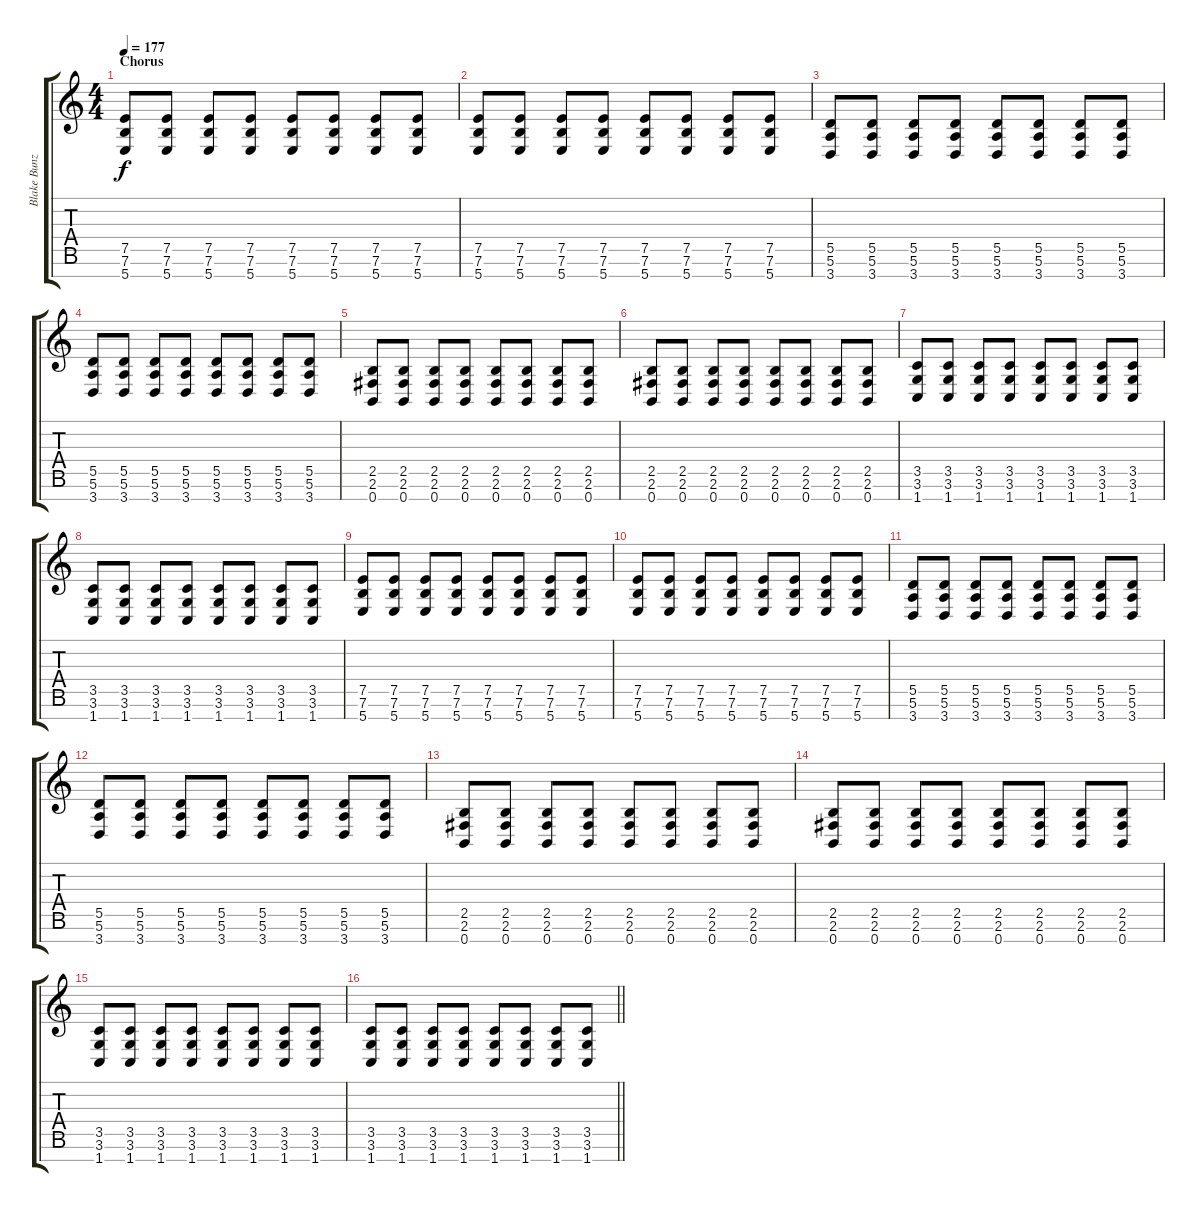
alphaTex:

\track ("Blake Bunzel (Rhythm Guitar)" "Blake Bunz") {instrument distortionguitar}
\staff {score tabs}
\tuning (E4 B3 G3 D3 A2 E2 B1) {hide}
\ts (4 4)
\section ("" "Chorus")
\tempo 177
\clef g2
\ks c
(7.5 7.6 5.7).8{dy f} (7.5 7.6 5.7).8 (7.5 7.6 5.7).8 (7.5 7.6 5.7).8 (7.5 7.6 5.7).8 (7.5 7.6 5.7).8 (7.5 7.6 5.7).8 (7.5 7.6 5.7).8 |
(7.5 7.6 5.7).8 (7.5 7.6 5.7).8 (7.5 7.6 5.7).8 (7.5 7.6 5.7).8 (7.5 7.6 5.7).8 (7.5 7.6 5.7).8 (7.5 7.6 5.7).8 (7.5 7.6 5.7).8 |
(5.5 5.6 3.7).8 (5.5 5.6 3.7).8 (5.5 5.6 3.7).8 (5.5 5.6 3.7).8 (5.5 5.6 3.7).8 (5.5 5.6 3.7).8 (5.5 5.6 3.7).8 (5.5 5.6 3.7).8 |
(5.5 5.6 3.7).8 (5.5 5.6 3.7).8 (5.5 5.6 3.7).8 (5.5 5.6 3.7).8 (5.5 5.6 3.7).8 (5.5 5.6 3.7).8 (5.5 5.6 3.7).8 (5.5 5.6 3.7).8 |
(2.5 2.6 0.7).8 (2.5 2.6 0.7).8 (2.5 2.6 0.7).8 (2.5 2.6 0.7).8 (2.5 2.6 0.7).8 (2.5 2.6 0.7).8 (2.5 2.6 0.7).8 (2.5 2.6 0.7).8 |
(2.5 2.6 0.7).8 (2.5 2.6 0.7).8 (2.5 2.6 0.7).8 (2.5 2.6 0.7).8 (2.5 2.6 0.7).8 (2.5 2.6 0.7).8 (2.5 2.6 0.7).8 (2.5 2.6 0.7).8 |
(3.5 3.6 1.7).8 (3.5 3.6 1.7).8 (3.5 3.6 1.7).8 (3.5 3.6 1.7).8 (3.5 3.6 1.7).8 (3.5 3.6 1.7).8 (3.5 3.6 1.7).8 (3.5 3.6 1.7).8 |
(3.5 3.6 1.7).8 (3.5 3.6 1.7).8 (3.5 3.6 1.7).8 (3.5 3.6 1.7).8 (3.5 3.6 1.7).8 (3.5 3.6 1.7).8 (3.5 3.6 1.7).8 (3.5 3.6 1.7).8 |
(7.5 7.6 5.7).8 (7.5 7.6 5.7).8 (7.5 7.6 5.7).8 (7.5 7.6 5.7).8 (7.5 7.6 5.7).8 (7.5 7.6 5.7).8 (7.5 7.6 5.7).8 (7.5 7.6 5.7).8 |
(7.5 7.6 5.7).8 (7.5 7.6 5.7).8 (7.5 7.6 5.7).8 (7.5 7.6 5.7).8 (7.5 7.6 5.7).8 (7.5 7.6 5.7).8 (7.5 7.6 5.7).8 (7.5 7.6 5.7).8 |
(5.5 5.6 3.7).8 (5.5 5.6 3.7).8 (5.5 5.6 3.7).8 (5.5 5.6 3.7).8 (5.5 5.6 3.7).8 (5.5 5.6 3.7).8 (5.5 5.6 3.7).8 (5.5 5.6 3.7).8 |
(5.5 5.6 3.7).8 (5.5 5.6 3.7).8 (5.5 5.6 3.7).8 (5.5 5.6 3.7).8 (5.5 5.6 3.7).8 (5.5 5.6 3.7).8 (5.5 5.6 3.7).8 (5.5 5.6 3.7).8 |
(2.5 2.6 0.7).8 (2.5 2.6 0.7).8 (2.5 2.6 0.7).8 (2.5 2.6 0.7).8 (2.5 2.6 0.7).8 (2.5 2.6 0.7).8 (2.5 2.6 0.7).8 (2.5 2.6 0.7).8 |
(2.5 2.6 0.7).8 (2.5 2.6 0.7).8 (2.5 2.6 0.7).8 (2.5 2.6 0.7).8 (2.5 2.6 0.7).8 (2.5 2.6 0.7).8 (2.5 2.6 0.7).8 (2.5 2.6 0.7).8 |
(3.5 3.6 1.7).8 (3.5 3.6 1.7).8 (3.5 3.6 1.7).8 (3.5 3.6 1.7).8 (3.5 3.6 1.7).8 (3.5 3.6 1.7).8 (3.5 3.6 1.7).8 (3.5 3.6 1.7).8 |
\barLineRight lightlight
(3.5 3.6 1.7).8 (3.5 3.6 1.7).8 (3.5 3.6 1.7).8 (3.5 3.6 1.7).8 (3.5 3.6 1.7).8 (3.5 3.6 1.7).8 (3.5 3.6 1.7).8 (3.5 3.6 1.7).8
